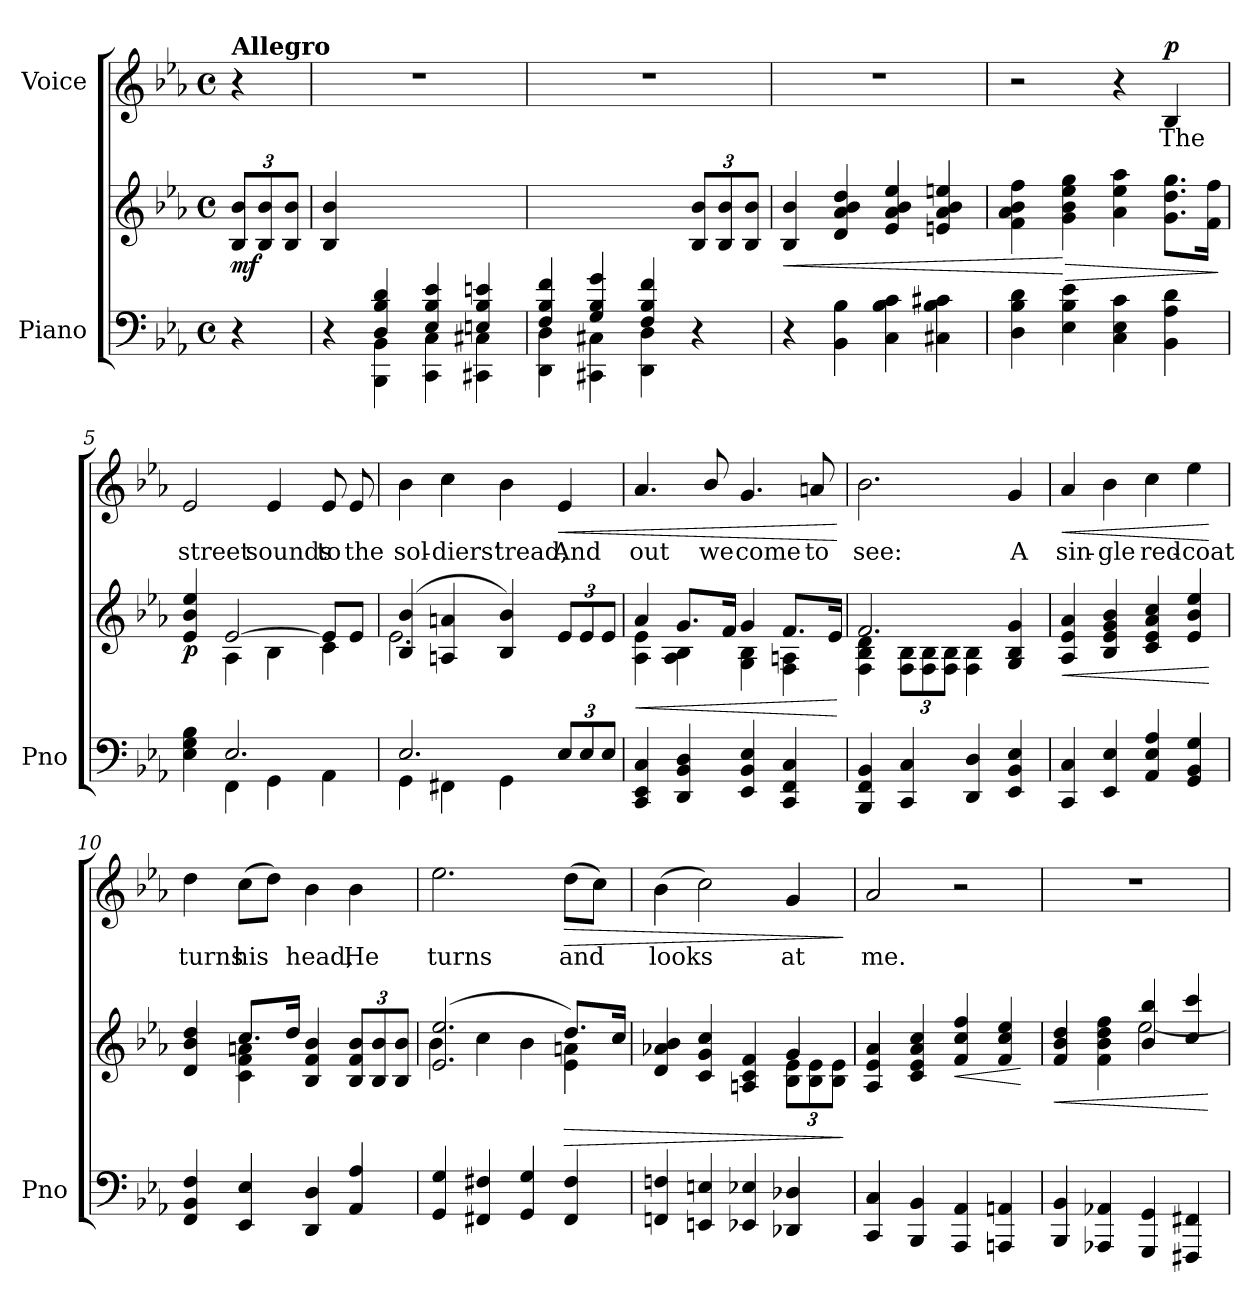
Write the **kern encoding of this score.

**kern	**kern	**dynam	**kern	**text	**dynam
*part2	*part2	*part2	*part1	*part1	*part1
*staff3	*staff2	*staff2/3	*staff1	*staff1	*staff1
*I"Piano	*	*	*I"Voice	*	*
*I'Pno	*	*	*	*	*
*clefF4	*clefG2	*	*clefG2	*	*
*k[b-e-a-]	*k[b-e-a-]	*	*k[b-e-a-]	*	*
*M4/4	*M4/4	*	*M4/4	*	*
*met(c)	*met(c)	*	*met(c)	*	*
*	*Xbrackettup	*	*	*	*
=	=	=	=	=	=
!	!	!	!LO:TX:a:B:t=Allegro	!	!
!	!	!LO:DY:b	!	!	!
4r	12B-/ 12b-/L	mf	4r	.	.
.	12B-/ 12b-/	.	.	.	.
.	12B-/ 12b-/J	.	.	.	.
=1	=1	=1	=1	=1	=1
*^	*	*	*	*	*
4ryy	4r	4B-/ 4b-/	.	1r	.	.
4D/ 4B-/ 4d/	4BBB-\ 4BB-\	2.ryy	.	.	.	.
4E-/ 4B-/ 4e-/	4CC\ 4C\	.	.	.	.	.
4En/ 4B-/ 4en/	4CC#X\ 4C#X\	.	.	.	.	.
=2	=2	=2	=2	=2	=2	=2
4F/ 4B-/ 4f/	4DD\ 4D\	2.ryy	.	1r	.	.
4G/ 4B-/ 4g/	4CC#X\ 4C#X\	.	.	.	.	.
4F/ 4B-/ 4f/	4DD\ 4D\	.	.	.	.	.
4ryy	4r	12B-/ 12b-/L	.	.	.	.
.	.	12B-/ 12b-/	.	.	.	.
.	.	12B-/ 12b-/J	.	.	.	.
*v	*v	*	*	*	*	*
=3	=3	=3	=3	=3	=3
!	!	!LO:HP:b	!	!	!
4r	4B-/ 4b-/	<	1r	.	.
4BB-\ 4B-\	4d/ 4a-/ 4b-/ 4dd/	.	.	.	.
4C\ 4B-\ 4c\	4e-/ 4a-/ 4b-/ 4ee-/	.	.	.	.
4C#X\ 4B-\ 4c#X\	4en/ 4a-/ 4b-/ 4een/	.	.	.	.
=4	=4	=4	=4	=4	=4
4D\ 4B-\ 4d\	4f\ 4a-\ 4b-\ 4ff\	.	2r	.	.
!	!	!LO:HP:n=1:b	!	!	!
4E-\ 4B-\ 4e-\	4g\ 4b-\ 4ee-\ 4gg\	[ >	.	.	.
4C\ 4E-\ 4c\	4a-\ 4ee-\ 4aa-\	.	4r	.	.
!	!	!	!	!LO:LY:b	!LO:DY:a
4BB-\ 4A-\ 4d\	8.g\ 8.dd\ 8.gg\L	.	4B-/	The	p
.	16f\ 16ff\Jk	.	.	.	.
.	.	]	.	.	.
!!LO:LB:g=z
=5	=5	=5	=5	=5	=5
*^	*^	*	*	*	*
!	!	!	!	!LO:DY:b	!	!LO:LY:b	!
4E-\ 4G\ 4B-\	4ryy	4e-/ 4b-/ 4ee-/	4ryy	p	2e-/	street	.
2.E-/	4FF\	[2e-/	4A-\	.	.	.	.
!	!	!	!	!	!	!LO:LY:b	!
.	4GG\	.	4B-\	.	4e-/	sounds	.
!	!	!	!	!	!	!LO:LY:b	!
.	4AA-\	8e-/L]	4c\	.	8e-/	to	.
!	!	!	!	!	!	!LO:LY:b	!
.	.	8e-/J	.	.	8e-/	the	.
=6	=6	=6	=6	=6	=6	=6	=6
!	!	!	!	!	!	!LO:LY:b	!
2.E-/	4GG\	(4B-/ 4b-/	2.e-\	.	4b-\	sol-	.
!	!	!	!	!	!	!LO:LY:b	!
.	4FF#X\	4An/ 4an/	.	.	4cc\	-diers’	.
!	!	!	!	!	!	!LO:LY:b	!
.	4GG\	4B-/ 4b-/)	.	.	4b-\	tread,	.
*Xbrackettup	*	*	*	*	*	*	*
!	!	!	!	!	!	!LO:LY:b	!LO:HP:b
12E-/L	4ryy	12e-/L	4ryy	.	4e-/	And	<
12E-/	.	12e-/	.	.	.	.	.
12E-/J	.	12e-/J	.	.	.	.	.
*v	*v	*	*	*	*	*	*
=7	=7	=7	=7	=7	=7	=7
!	!	!	!LO:HP:b	!	!LO:LY:b	!
4CC/ 4EE-/ 4C/	4a-/	4A-\ 4e-\	<	4.a-/	out	.
4DD/ 4BB-/ 4D/	8.g/L	4A-\ 4B-\	.	.	.	.
!	!	!	!	!	!LO:LY:b	!
.	.	.	.	8b-/	we	.
.	16f/Jk	.	.	.	.	.
!	!	!	!	!	!LO:LY:b	!
4EE-/ 4BB-/ 4E-/	4g/	4G\ 4B-\	.	4.g/	come	.
4CC/ 4FF/ 4C/	8.f/L	4F\ 4An\	.	.	.	.
!	!	!	!	!	!LO:LY:b	!
.	.	.	.	8an/	to	.
.	16e-/Jk	.	.	.	.	.
*	*v	*v	*	*	*	*
.	.	[	.	.	[
=8	=8	=8	=8	=8	=8
*	*^	*	*	*	*
!	!	!	!	!	!LO:LY:b	!
4BBB-/ 4FF/ 4BB-/	2.f/	4F\ 4B-\ 4d\	.	2.b-\	see:	.
*	*	*brackettup	*	*	*	*
4CC/ 4C/	.	12F\ 12B-\L	.	.	.	.
.	.	12F\ 12B-\	.	.	.	.
.	.	12F\ 12B-\J	.	.	.	.
4DD/ 4D/	.	4F\ 4B-\	.	.	.	.
!	!	!	!	!	!LO:LY:b	!
4EE-/ 4BB-/ 4E-/	4G/ 4B-/ 4g/	4ryy	.	4g/	A	.
!!LO:LB:g=z
=9	=9	=9	=9	=9	=9	=9
!	!	!	!LO:HP:b	!	!LO:LY:b	!LO:HP:b
*	*v	*v	*	*	*	*
4CC/ 4C/	4A-/ 4e-/ 4a-/	<	4a-/	sin-	<
!	!	!	!	!LO:LY:b	!
4EE-/ 4E-/	4B-/ 4e-/ 4g/ 4b-/	.	4b-\	-gle	.
!	!	!	!	!LO:LY:b	!
4AA-/ 4E-/ 4A-/	4c/ 4e-/ 4a-/ 4cc/	.	4cc\	red-	.
!	!	!	!	!LO:LY:b	!
4GG/ 4BB-/ 4G/	4e-/ 4b-/ 4ee-/	.	4ee-\	-coat	.
.	.	[	.	.	[
=10	=10	=10	=10	=10	=10
*	*^	*	*	*	*
!	!	!	!	!	!LO:LY:b	!
4FF/ 4BB-/ 4F/	4d/ 4b-/ 4dd/	4ryy	.	4dd\	turns	.
!	!	!	!	!	!LO:LY:b	!
4EE-/ 4E-/	8.cc/L	4c\ 4f\ 4an\	.	(8cc\L	his	.
.	.	.	.	8dd\J)	.	.
.	16dd/Jk	.	.	.	.	.
!	!	!	!	!	!LO:LY:b	!
4DD/ 4D/	4B-/ 4f/ 4b-/	2ryy	.	4b-\	head,	.
!	!	!	!	!	!LO:LY:b	!
4AA-/ 4A-/	12B-/ 12f/ 12b-/L	.	.	4b-\	He	.
.	12B-/ 12b-/	.	.	.	.	.
.	12B-/ 12b-/J	.	.	.	.	.
=11	=11	=11	=11	=11	=11	=11
!	!	!	!	!	!LO:LY:b	!
4GG/ 4G/	(2.e-/ 2.ee-/	4b-\	.	2.ee-\	turns	.
4FF#X/ 4F#X/	.	4cc\	.	.	.	.
4GG/ 4G/	.	4b-\	.	.	.	.
!	!	!	!LO:HP:b	!	!LO:LY:b	!LO:HP:b
4FF#/ 4F#/	8.dd/L)	4e-\ 4an\	>	(8dd\L	and	>
.	.	.	.	8cc\J)	.	.
.	16cc/Jk	.	.	.	.	.
=12	=12	=12	=12	=12	=12	=12
!	!	!	!	!	!LO:LY:b	!
4FFn/ 4Fn/	4d/ 4a-X/ 4b-/	2.ryy	.	(4b-\	looks	.
4EEn/ 4En/	4c/ 4g/ 4cc/	.	.	2cc\)	.	.
4EE-X/ 4E-X/	4An/ 4c/ 4f/	.	.	.	.	.
*	*	*Xbrackettup	*	*	*	*
!	!	!	!	!	!LO:LY:b	!
4DD-X/ 4D-X/	4g/	12B-\ 12e-\L	.	4g/	at	.
.	.	12B-\ 12e-\	.	.	.	.
.	.	12B-\ 12e-\J	.	.	.	.
*	*v	*v	*	*	*	*
.	.	]	.	.	]
=13	=13	=13	=13	=13	=13
!	!	!	!	!LO:LY:b	!
4CC/ 4C/	4A-/ 4e-/ 4a-/	.	2a-/	me.	.
4BBB-/ 4BB-/	4c/ 4e-/ 4a-/ 4cc/	.	.	.	.
!	!	!LO:HP:b	!	!	!
4AAA-/ 4AA-/	4f/ 4cc/ 4ff/	<	2r	.	.
4AAAn/ 4AAn/	4f/ 4cc/ 4ee-/	.	.	.	.
.	.	[	.	.	.
!!LO:PB:g=z
=14	=14	=14	=14	=14	=14
!	!	!LO:HP:b	!	!	!
*	*^	*	*	*	*
4BBB-/ 4BB-/	4f/ 4b-/ 4dd/	2ryy	<	1r	.	.
4AAA-X/ 4AA-X/	4f\ 4b-\ 4dd\ 4ff\	.	.	.	.	.
4GGG/ 4GG/	4b-/ 4bb-/	[>2ee-\	.	.	.	.
4FFF#X/ 4FF#X/	4cc/ 4ccc/	.	.	.	.	.
*	*v	*v	*	*	*	*
.	.	[	.	.	.
=	=	=	=	=	=
*-	*-	*-	*-	*-	*-
